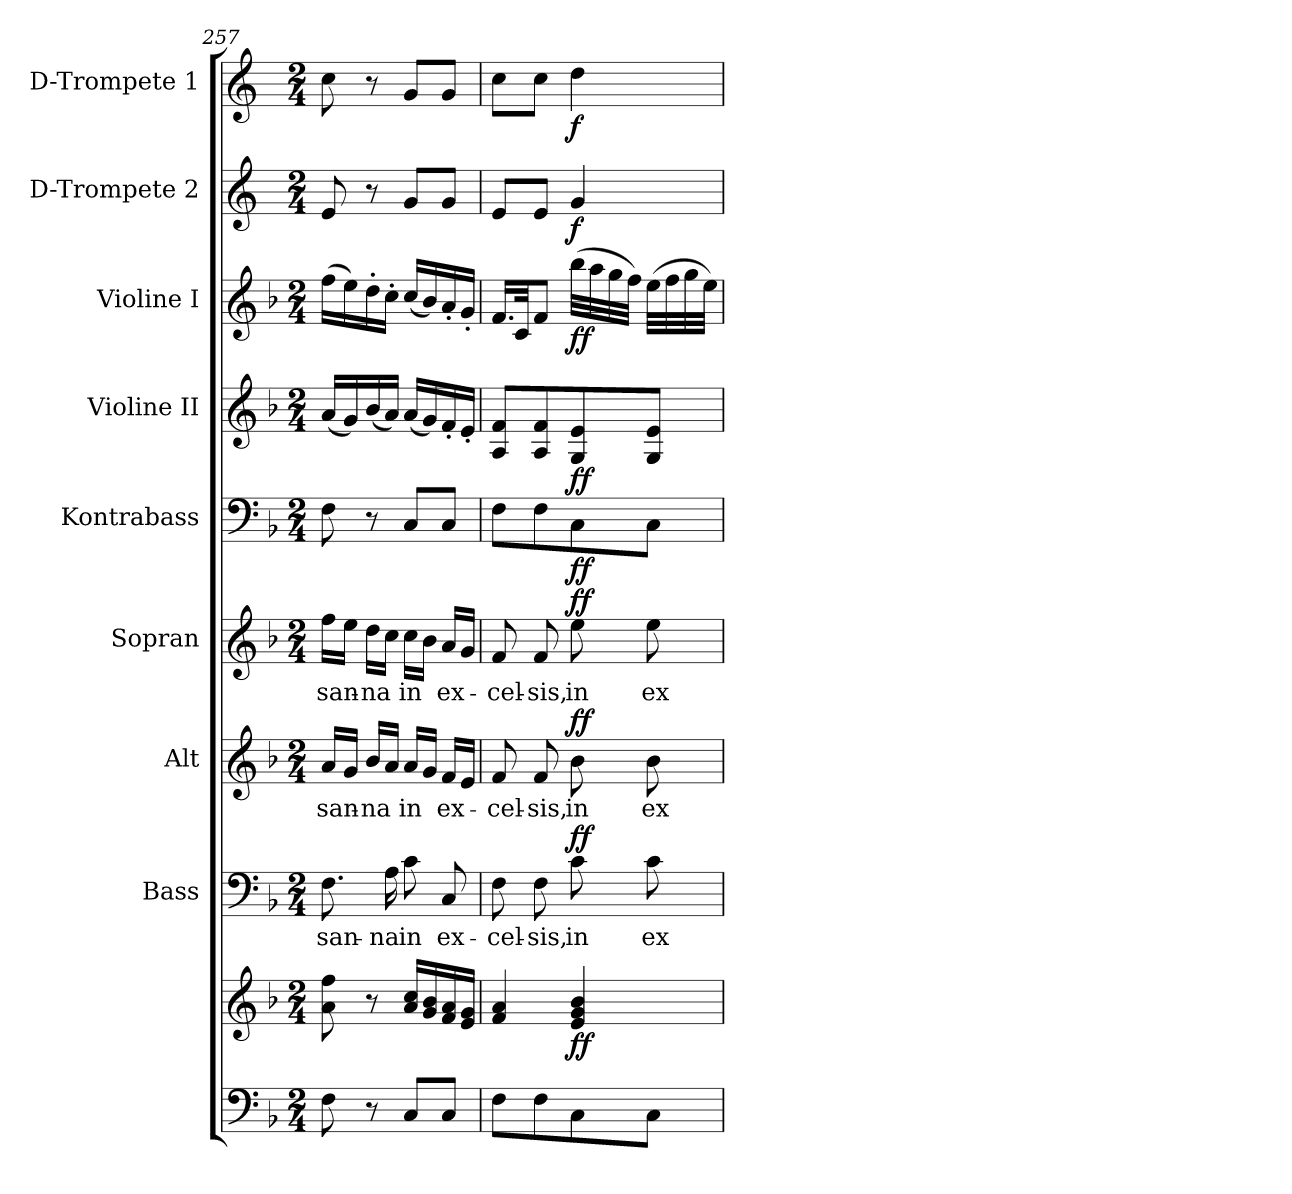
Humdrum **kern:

**kern	**kern	**dynam	**kern	**text	**dynam	**kern	**text	**dynam	**kern	**text	**dynam	**kern	**dynam	**kern	**dynam	**kern	**dynam	**kern	**dynam	**kern	**dynam
*part9	*part9	*part9	*part8	*part8	*part8	*part7	*part7	*part7	*part6	*part6	*part6	*part5	*part5	*part4	*part4	*part3	*part3	*part2	*part2	*part1	*part1
*staff10	*staff9	*staff9/10	*staff8	*staff8	*staff8	*staff7	*staff7	*staff7	*staff6	*staff6	*staff6	*staff5	*staff5	*staff4	*staff4	*staff3	*staff3	*staff2	*staff2	*staff1	*staff1
*	*	*	*I"Bass	*	*	*I"Alt	*	*	*I"Sopran	*	*	*I"Kontrabass	*	*I"Violine II	*	*I"Violine I	*	*I"D-Trompete 2	*	*I"D-Trompete 1	*
*	*	*	*I'B.	*	*	*I'A.	*	*	*I'S.	*	*	*I'Kb.	*	*I'Vl. II	*	*I'Vl. I	*	*I'D Trp. 2	*	*I'D Trp. 1	*
!!LO:PB:g=z
*clefF4	*clefG2	*	*clefF4	*	*	*clefG2	*	*	*clefG2	*	*	*clefF4	*	*clefG2	*	*clefG2	*	*clefG2	*	*clefG2	*
*	*	*	*	*	*	*	*	*	*	*	*	*ITrd7c12	*	*	*	*	*	*ITrd4c7	*	*ITrd4c7	*
*k[b-]	*k[b-]	*	*k[b-]	*	*	*k[b-]	*	*	*k[b-]	*	*	*k[b-]	*	*k[b-]	*	*k[b-]	*	*k[b-]	*	*k[b-]	*
*F:	*F:	*	*F:	*	*	*F:	*	*	*F:	*	*	*F:	*	*F:	*	*F:	*	*F:	*	*F:	*
*M2/4	*M2/4	*	*M2/4	*	*	*M2/4	*	*	*M2/4	*	*	*M2/4	*	*M2/4	*	*M2/4	*	*M2/4	*	*M2/4	*
=257	=257	=257	=257	=257	=257	=257	=257	=257	=257	=257	=257	=257	=257	=257	=257	=257	=257	=257	=257	=257	=257
!	!	!	!	!LO:LY:b	!	!	!LO:LY:b	!	!	!LO:LY:b	!	!	!	!	!	!	!	!	!	!	!
8F\	8a\ 8ff\	.	8.F\	-san-	.	16a/LL	-san-	.	16ff\LL	-san-	.	8FF\	.	(<16a/LL	.	(>16ff\LL	.	8A/	.	8f\	.
.	.	.	.	.	.	16g/JJ	.	.	16ee\JJ	.	.	.	.	16g/)	.	16ee\)	.	.	.	.	.
!	!	!	!	!	!	!	!LO:LY:b	!	!	!LO:LY:b	!	!	!	!	!	!	!	!	!	!	!
8r	8r	.	.	.	.	16b-/LL	-na	.	16dd\LL	-na	.	8r	.	(<16b-/	.	16dd'>\	.	8r	.	8r	.
!	!	!	!	!LO:LY:b	!	!	!	!	!	!	!	!	!	!	!	!	!	!	!	!	!
.	.	.	16A\	-na	.	16a/JJ	.	.	16cc\JJ	.	.	.	.	16a/JJ)	.	16cc'>\JJ	.	.	.	.	.
!	!	!	!	!LO:LY:b	!	!	!LO:LY:b	!	!	!LO:LY:b	!	!	!	!	!	!	!	!	!	!	!
8C/L	16a/ 16cc/LL	.	8c\	in	.	16a/LL	in	.	16cc\LL	in	.	8CC/L	.	(<16a/LL	.	(<16cc/LL	.	8c/L	.	8c/L	.
.	16g/ 16b-/	.	.	.	.	16g/JJ	.	.	16b-\JJ	.	.	.	.	16g/)	.	16b-/)	.	.	.	.	.
!	!	!	!	!LO:LY:b	!	!	!LO:LY:b	!	!	!LO:LY:b	!	!	!	!	!	!	!	!	!	!	!
8C/J	16f/ 16a/	.	8C/	ex-	.	16f/LL	ex-	.	16a/LL	ex-	.	8CC/J	.	16f'</	.	16a'</	.	8c/J	.	8c/J	.
.	16e/ 16g/JJ	.	.	.	.	16e/JJ	.	.	16g/JJ	.	.	.	.	16e'</JJ	.	16g'</JJ	.	.	.	.	.
=258	=258	=258	=258	=258	=258	=258	=258	=258	=258	=258	=258	=258	=258	=258	=258	=258	=258	=258	=258	=258	=258
!	!	!	!	!LO:LY:b	!	!	!LO:LY:b	!	!	!LO:LY:b	!	!	!	!	!	!	!	!	!	!	!
8F\L	4f/ 4a/	.	8F\	-cel-	.	8f/	-cel-	.	8f/	-cel-	.	8FF\L	.	8A/ 8f/L	.	16.f/LL	.	8A/L	.	8f\L	.
.	.	.	.	.	.	.	.	.	.	.	.	.	.	.	.	32c/Jk	.	.	.	.	.
!	!	!	!	!LO:LY:b	!	!	!LO:LY:b	!	!	!LO:LY:b	!	!	!	!	!	!	!	!	!	!	!
8F\	.	.	8F\	-sis,	.	8f/	-sis,	.	8f/	-sis,	.	8FF\	.	8A/ 8f/	.	8f/J	.	8A/J	.	8f\J	.
!	!	!LO:DY:b	!	!LO:LY:b	!LO:DY:a	!	!LO:LY:b	!LO:DY:a	!	!LO:LY:b	!LO:DY:a	!	!LO:DY:b	!	!LO:DY:b	!	!LO:DY:b	!	!LO:DY:b	!	!LO:DY:b
8C\	4e/ 4g/ 4b-/	ff	8c\	in	ff	8b-\	in	ff	8ee\	in	ff	8CC\	ff	8G/ 8e/	ff	(>32bb-\LLL	ff	4c/	f	4g\	f
.	.	.	.	.	.	.	.	.	.	.	.	.	.	.	.	32aa\	.	.	.	.	.
.	.	.	.	.	.	.	.	.	.	.	.	.	.	.	.	32gg\	.	.	.	.	.
.	.	.	.	.	.	.	.	.	.	.	.	.	.	.	.	32ff\JJJ)	.	.	.	.	.
!	!	!	!	!LO:LY:b	!	!	!LO:LY:b	!	!	!LO:LY:b	!	!	!	!	!	!	!	!	!	!	!
8C\J	.	.	8c\	ex-	.	8b-\	ex-	.	8ee\	ex-	.	8CC\J	.	8G/ 8e/J	.	(>32ee\LLL	.	.	.	.	.
.	.	.	.	.	.	.	.	.	.	.	.	.	.	.	.	32ff\	.	.	.	.	.
.	.	.	.	.	.	.	.	.	.	.	.	.	.	.	.	32gg\	.	.	.	.	.
.	.	.	.	.	.	.	.	.	.	.	.	.	.	.	.	32ee\JJJ)	.	.	.	.	.
=	=	=	=	=	=	=	=	=	=	=	=	=	=	=	=	=	=	=	=	=	=
*-	*-	*-	*-	*-	*-	*-	*-	*-	*-	*-	*-	*-	*-	*-	*-	*-	*-	*-	*-	*-	*-
